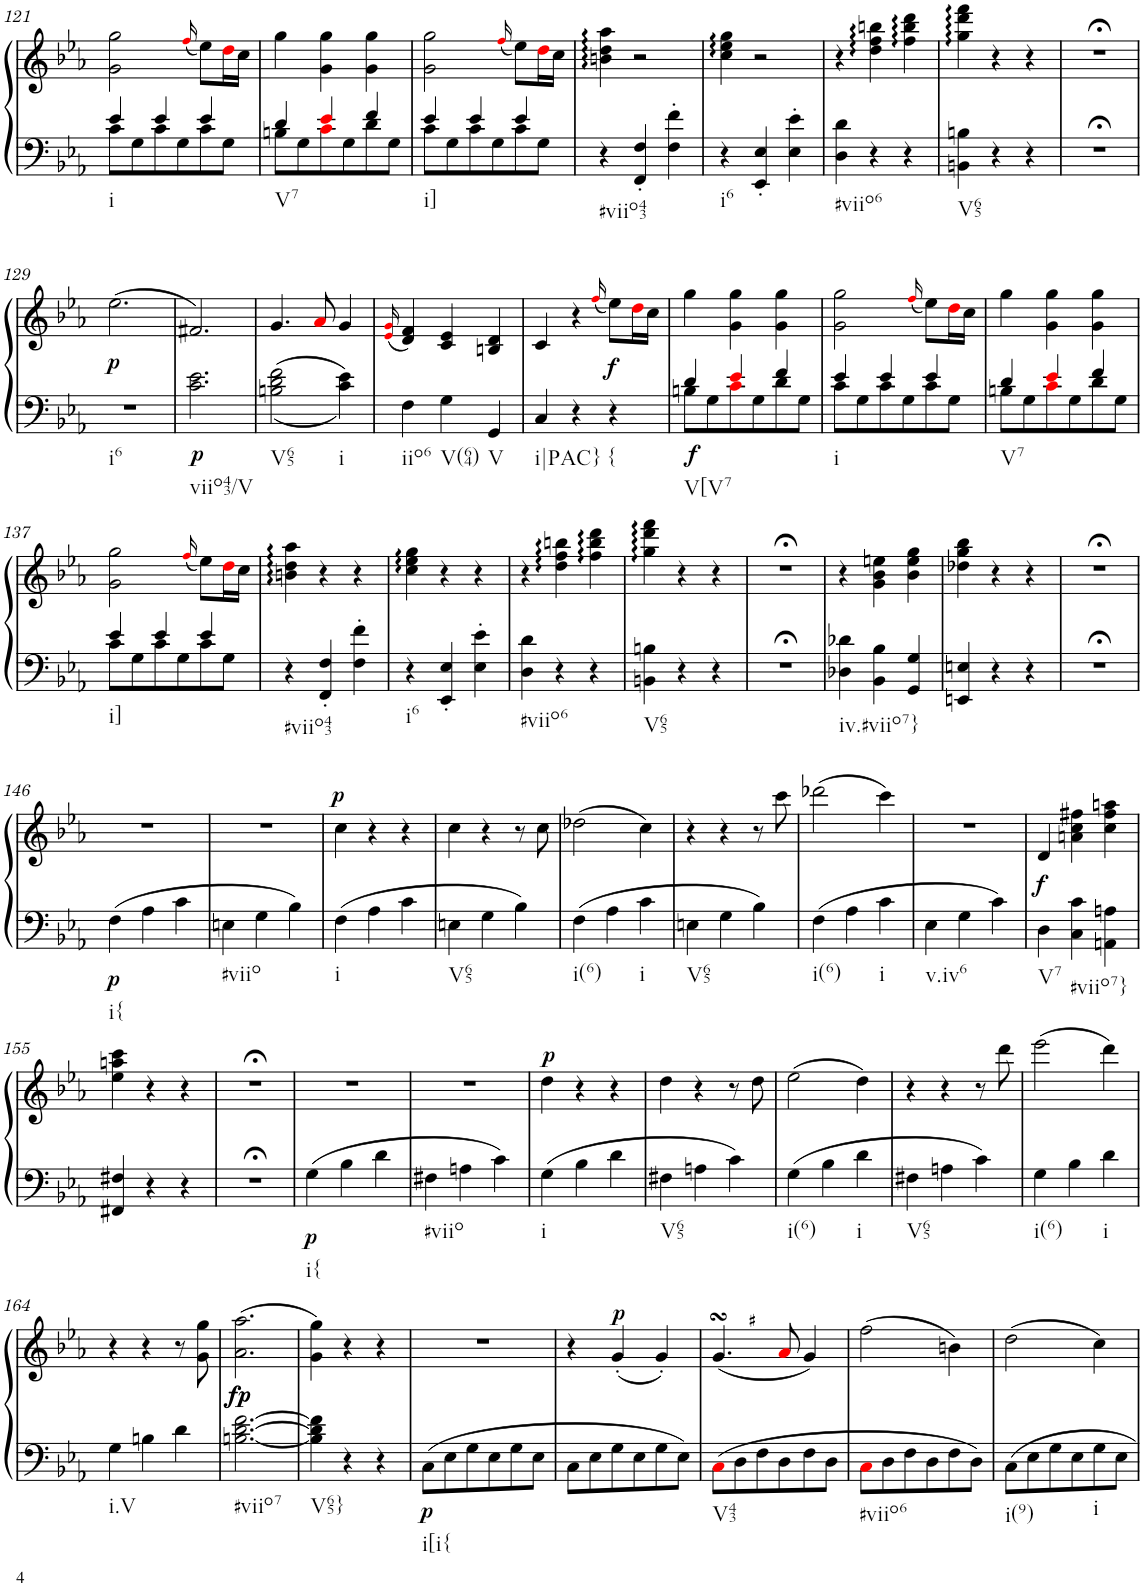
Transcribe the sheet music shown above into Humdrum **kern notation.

**kern	**kern	**dynam
*part1	*part1	*part1
*staff2	*staff1	*staff1/2
*I"Piano	*	*
*I'Pno.	*	*
!!LO:PB:g=z
*clefF4	*clefG2	*
*k[b-e-a-]	*k[b-e-a-]	*
*M3/4	*M3/4	*
=121	=121	=121
*^	*	*
!LO:TX:b:t=i	!	!	!
4e-/	8c\L	2g\ 2gg\	.
.	8G\	.	.
4e-/	8c\	.	.
.	8G\	.	.
.	.	(16qffi/	.
4e-/	8c\	8ee-\L)	.
.	8G\J	16ddi\L	.
.	.	16cc\JJ	.
=122	=122	=122	=122
!LO:TX:b:t=V7	!	!	!
4d/	8Bn\L	4gg\	.
.	8G\	.	.
4e-i/	8ci\	4g\ 4gg\	.
.	8G\	.	.
4f/	8d\	4g\ 4gg\	.
.	8G\J	.	.
=123	=123	=123	=123
!LO:TX:b:t=i]	!	!	!
4e-/	8c\L	2g\ 2gg\	.
.	8G\	.	.
4e-/	8c\	.	.
.	8G\	.	.
.	.	(16qffi/	.
4e-/	8c\	8ee-\L)	.
.	8G\J	16ddi\L	.
.	.	16cc\JJ	.
*v	*v	*	*
=124	=124	=124
!LO:TX:b:t=#viio43	!	!
4r	4bn\ 4dd\ 4aa-\	.
4FF/' 4F/'	2r	.
4F\' 4f\'	.	.
=125	=125	=125
!LO:TX:b:t=i6	!	!
4r	4cc\ 4ee-\ 4gg\	.
4EE-/' 4E-/'	2r	.
4E-\' 4e-\'	.	.
=126	=126	=126
!LO:TX:b:t=#viio6	!	!
4D\ 4d\	4r	.
4r	4dd\ 4ff\ 4bbn\	.
4r	4ff\ 4bb\ 4ddd\	.
=127	=127	=127
!LO:TX:b:t=V65	!	!
4BBn\ 4Bn\	4gg\ 4ddd\ 4fff\	.
4r	4r	.
4r	4r	.
=128	=128	=128
2.r;<	2.r;<	.
!!LO:LB:g=z
=129	=129	=129
!LO:TX:b:t=i6	!	!
!	!	!LO:DY:b
2.r	(2.ee-\	p
=130	=130	=130
!LO:TX:b:t=viio43/V	!	!
!	!	!LO:DY:b=2
2.c\ 2.e-\	2.f#X/)	p
=131	=131	=131
!LO:TX:b:t=V65	!	!
2Bn\ 2d\ 2f\	4.g/	.
.	8a-i/	.
!LO:TX:b:t=i	!	!
4c\ 4e-\	4g/	.
=132	=132	=132
.	(16qe-i/ 16qgi/	.
!LO:TX:b:t=iio6	!	!
4F\	4d/ 4f/)	.
!LO:TX:b:t=V(64)	!	!
4G\	4c/ 4e-/	.
!LO:TX:b:t=V	!	!
4GG/	4Bn/ 4d/	.
=133	=133	=133
!LO:TX:b:t=i|PAC}	!	!
4C/	4c/	.
4r	4r	.
.	(16qffi/	.
!LO:TX:b:t={	!	!
!	!	!LO:DY:b
4r	8ee-\L)	f
.	16ddi\L	.
.	16cc\JJ	.
=134	=134	=134
*^	*	*
!LO:TX:b:t=V[V7	!	!	!
!	!	!	!LO:DY:b=2
4d/	8Bn\L	4gg\	f
.	8G\	.	.
4e-i/	8ci\	4g\ 4gg\	.
.	8G\	.	.
4f/	8d\	4g\ 4gg\	.
.	8G\J	.	.
=135	=135	=135	=135
!LO:TX:b:t=i	!	!	!
4e-/	8c\L	2g\ 2gg\	.
.	8G\	.	.
4e-/	8c\	.	.
.	8G\	.	.
.	.	(16qffi/	.
4e-/	8c\	8ee-\L)	.
.	8G\J	16ddi\L	.
.	.	16cc\JJ	.
=136	=136	=136	=136
!LO:TX:b:t=V7	!	!	!
4d/	8Bn\L	4gg\	.
.	8G\	.	.
4e-i/	8ci\	4g\ 4gg\	.
.	8G\	.	.
4f/	8d\	4g\ 4gg\	.
.	8G\J	.	.
!!LO:LB:g=z
=137	=137	=137	=137
!LO:TX:b:t=i]	!	!	!
4e-/	8c\L	2g\ 2gg\	.
.	8G\	.	.
4e-/	8c\	.	.
.	8G\	.	.
.	.	(16qffi/	.
4e-/	8c\	8ee-\L)	.
.	8G\J	16ddi\L	.
.	.	16cc\JJ	.
*v	*v	*	*
=138	=138	=138
!LO:TX:b:t=#viio43	!	!
4r	4bn\ 4dd\ 4aa-\	.
4FF/' 4F/'	4r	.
4F\' 4f\'	4r	.
=139	=139	=139
!LO:TX:b:t=i6	!	!
4r	4cc\ 4ee-\ 4gg\	.
4EE-/' 4E-/'	4r	.
4E-\' 4e-\'	4r	.
=140	=140	=140
!LO:TX:b:t=#viio6	!	!
4D\ 4d\	4r	.
4r	4dd\ 4ff\ 4bbn\	.
4r	4ff\ 4bb\ 4ddd\	.
=141	=141	=141
!LO:TX:b:t=V65	!	!
4BBn\ 4Bn\	4gg\ 4ddd\ 4fff\	.
4r	4r	.
4r	4r	.
=142	=142	=142
2.r;<	2.r;<	.
=143	=143	=143
!LO:TX:b:t=iv.#viio7}	!	!
4D-X\ 4d-X\	4r	.
4BB-\ 4B-\	4g\ 4b-\ 4een\	.
4GG/ 4G/	4b-\ 4ee\ 4gg\	.
=144	=144	=144
4EEn/ 4En/	4dd-X\ 4gg\ 4bb-\	.
4r	4r	.
4r	4r	.
=145	=145	=145
2.r;<	2.r;<	.
!!LO:LB:g=z
=146	=146	=146
!LO:TX:b:t=i{	!	!
!	!	!LO:DY:b=2
4F\	2.r	p
4A-\	.	.
4c\	.	.
=147	=147	=147
!LO:TX:b:t=#viio	!	!
4En\	2.r	.
4G\	.	.
4B-\	.	.
=148	=148	=148
!LO:TX:b:t=i	!	!
!	!	!LO:DY:a
4F\	4cc\	p
4A-\	4r	.
4c\	4r	.
=149	=149	=149
!LO:TX:b:t=V65	!	!
4En\	4cc\	.
4G\	4r	.
4B-\	8r	.
.	8cc\	.
=150	=150	=150
!LO:TX:b:t=i(6)	!	!
4F\	(2dd-X\	.
4A-\	.	.
!LO:TX:b:t=i	!	!
4c\	4cc\)	.
=151	=151	=151
!LO:TX:b:t=V65	!	!
4En\	4r	.
4G\	4r	.
4B-\	8r	.
.	8ccc\	.
=152	=152	=152
!LO:TX:b:t=i(6)	!	!
4F\	(2ddd-X\	.
4A-\	.	.
!LO:TX:b:t=i	!	!
4c\	4ccc\)	.
=153	=153	=153
!LO:TX:b:t=v.iv6	!	!
4E-\	2.r	.
4G\	.	.
4c\	.	.
=154	=154	=154
!LO:TX:b:t=V7	!	!
!	!	!LO:DY:b
4D\	4d/	f
!LO:TX:b:t=#viio7}	!	!
4C\ 4c\	4an\ 4cc\ 4ff#X\	.
4AAn\ 4An\	4cc\ 4ff#\ 4aan\	.
!!LO:LB:g=z
=155	=155	=155
4FF#X/ 4F#X/	4ee-\ 4aan\ 4ccc\	.
4r	4r	.
4r	4r	.
=156	=156	=156
2.r;<	2.r;<	.
=157	=157	=157
!LO:TX:b:t=i{	!	!
!	!	!LO:DY:b=2
4G\	2.r	p
4B-\	.	.
4d\	.	.
=158	=158	=158
!LO:TX:b:t=#viio	!	!
4F#X\	2.r	.
4An\	.	.
4c\	.	.
=159	=159	=159
!LO:TX:b:t=i	!	!
!	!	!LO:DY:a
4G\	4dd\	p
4B-\	4r	.
4d\	4r	.
=160	=160	=160
!LO:TX:b:t=V65	!	!
4F#X\	4dd\	.
4An\	4r	.
4c\	8r	.
.	8dd\	.
=161	=161	=161
!LO:TX:b:t=i(6)	!	!
4G\	(2ee-\	.
4B-\	.	.
!LO:TX:b:t=i	!	!
4d\	4dd\)	.
=162	=162	=162
!LO:TX:b:t=V65	!	!
4F#X\	4r	.
4An\	4r	.
4c\	8r	.
.	8ddd\	.
=163	=163	=163
!LO:TX:b:t=i(6)	!	!
4G\	(2eee-\	.
4B-\	.	.
!LO:TX:b:t=i	!	!
4d\	4ddd\)	.
!!LO:LB:g=z
=164	=164	=164
!LO:TX:b:t=i.V	!	!
4G\	4r	.
4Bn\	4r	.
4d\	8r	.
.	8g\ 8gg\	.
=165	=165	=165
!LO:TX:b:t=#viio7	!	!
!	!	!LO:DY:b
!	!	!LO:DY:n=1:b
[2.Bn\ [2.d\ [2.f\	(2.a-\ 2.aa-\	fp fp
=166	=166	=166
!LO:TX:b:t=V65}	!	!
4B\] 4d\] 4f\]	4g\ 4gg\)	.
4r	4r	.
4r	4r	.
=167	=167	=167
!LO:TX:b:t=i[i{	!	!
!	!	!LO:DY:b=2
8C\L	2.r	p
8E-\	.	.
8G\	.	.
8E-\	.	.
8G\	.	.
8E-\J	.	.
=168	=168	=168
8C\L	4r	.
8E-\	.	.
!	!	!LO:DY:a
8G\	(4g'/	p
8E-\	.	.
8G\	4g'/)	.
8E-\J	.	.
=169	=169	=169
!LO:TX:b:t=V43	!	!
8Ci\L	(4.gsSsS/	.
8D\	.	.
8F\	.	.
8D\	8a-i/	.
8F\	4g/)	.
8D\J	.	.
=170	=170	=170
!LO:TX:b:t=#viio6	!	!
8Ci\L	(2ff\	.
8D\	.	.
8F\	.	.
8D\	.	.
8F\	4bn\)	.
8D\J	.	.
=171	=171	=171
!LO:TX:b:t=i(9)	!	!
8C\L	(2dd\	.
8E-\	.	.
8G\	.	.
8E-\	.	.
!LO:TX:b:t=i	!	!
8G\	4cc\)	.
8E-\J	.	.
=	=	=
*-	*-	*-
